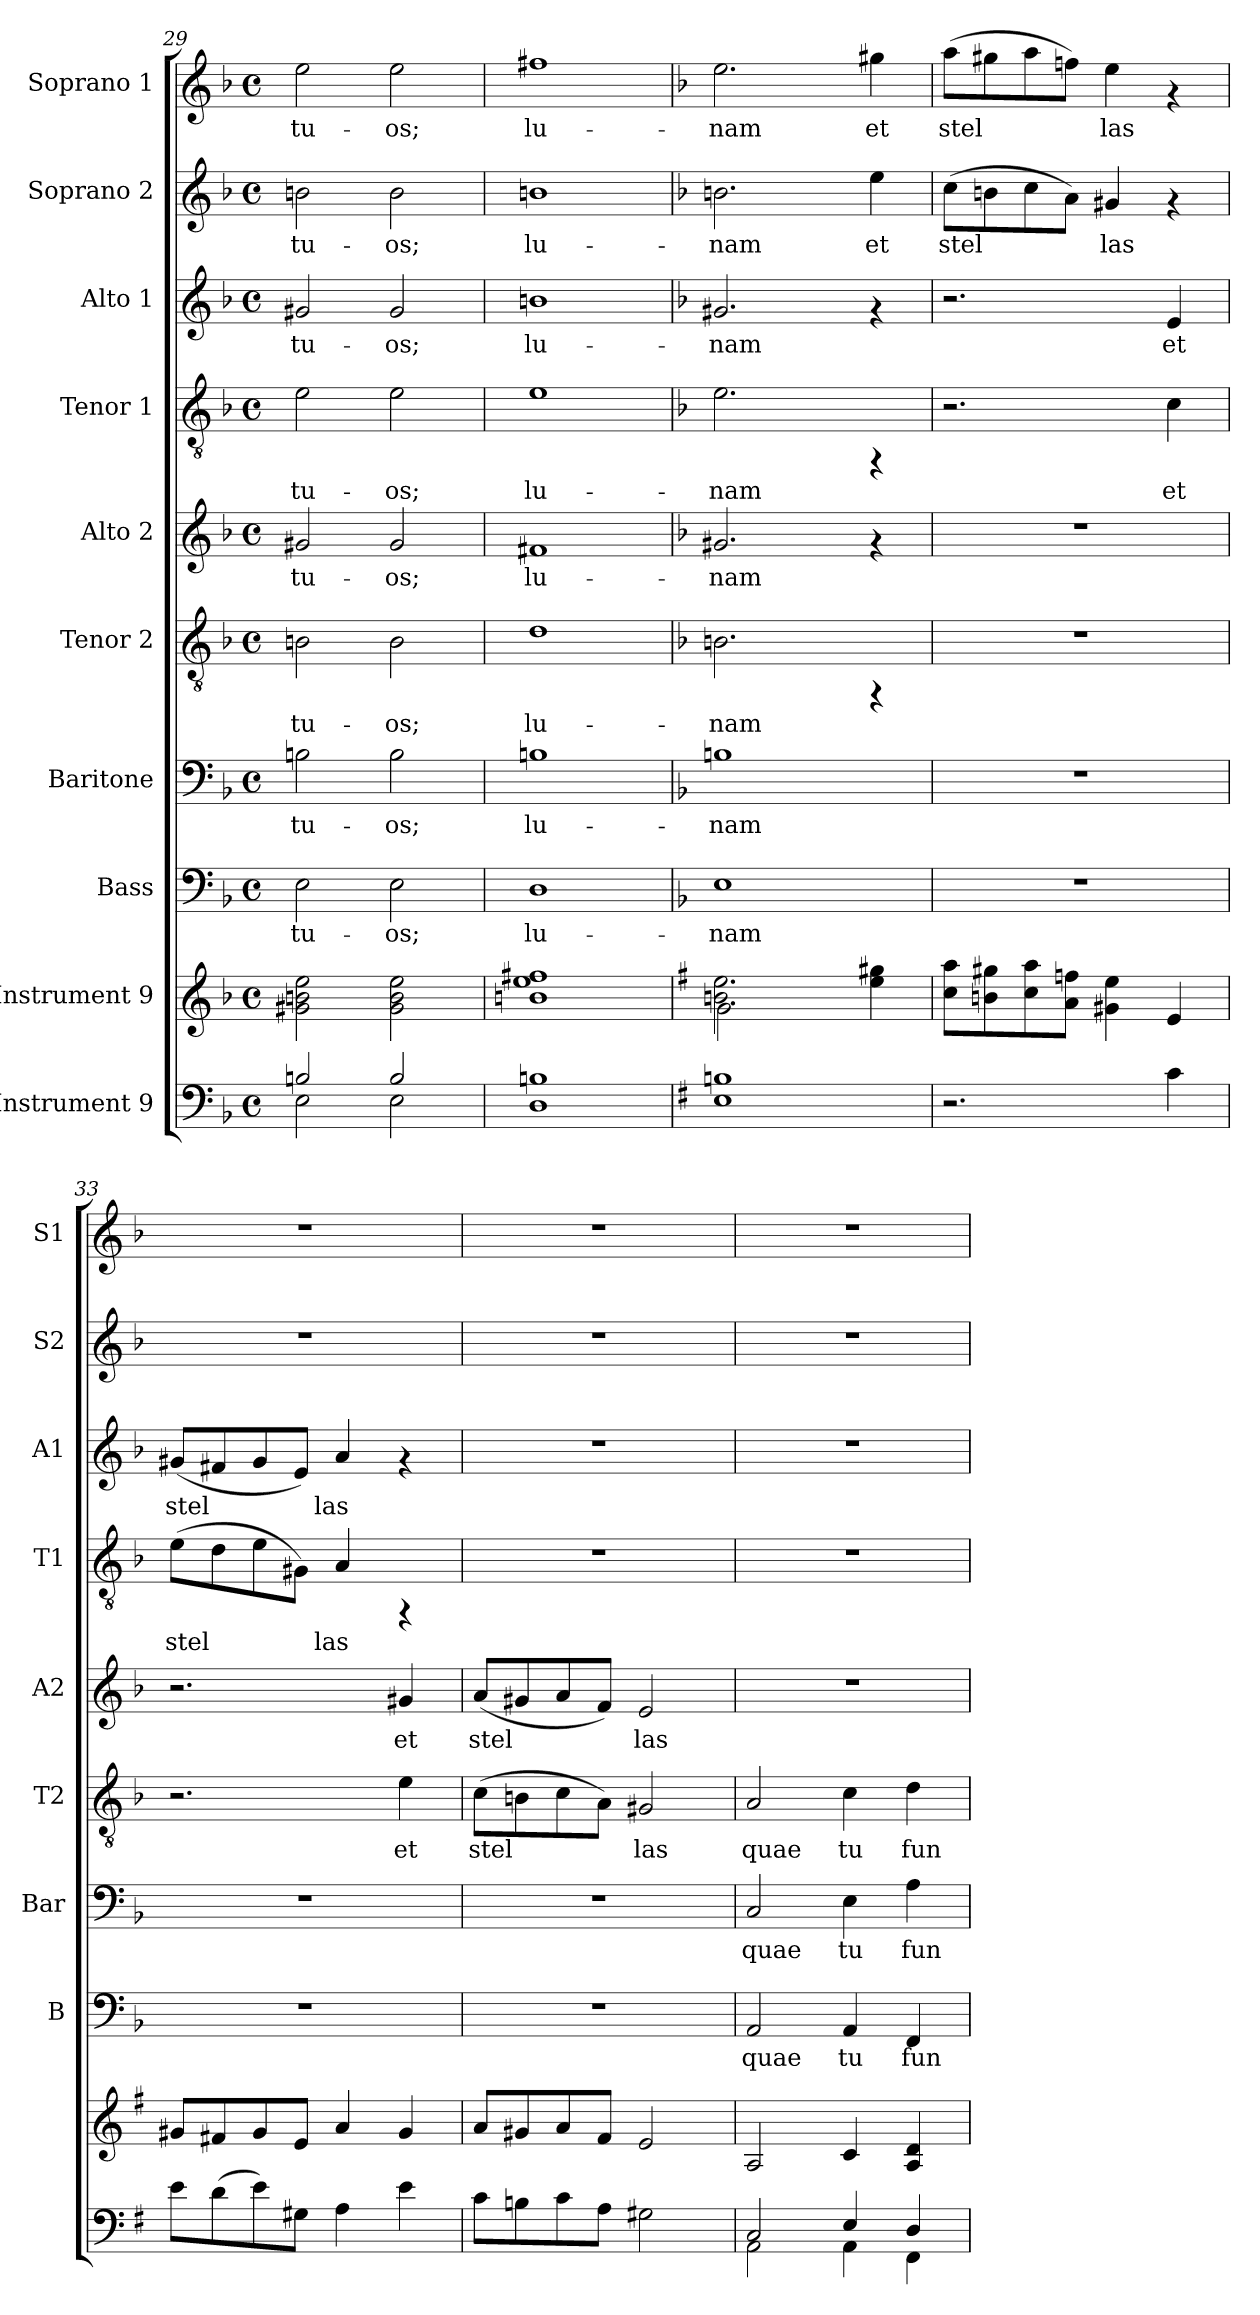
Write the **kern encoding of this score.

**kern	**kern	**kern	**text	**kern	**text	**kern	**text	**kern	**text	**kern	**text	**kern	**text	**kern	**text	**kern	**text
*part10	*part9	*part8	*part8	*part7	*part7	*part6	*part6	*part5	*part5	*part4	*part4	*part3	*part3	*part2	*part2	*part1	*part1
*staff10	*staff9	*staff8	*staff8	*staff7	*staff7	*staff6	*staff6	*staff5	*staff5	*staff4	*staff4	*staff3	*staff3	*staff2	*staff2	*staff1	*staff1
*I"Instrument 9	*I"Instrument 9	*I"Bass	*	*I"Baritone	*	*I"Tenor 2	*	*I"Alto 2	*	*I"Tenor 1	*	*I"Alto 1	*	*I"Soprano 2	*	*I"Soprano 1	*
*	*	*I'B	*	*I'Bar	*	*I'T2	*	*I'A2	*	*I'T1	*	*I'A1	*	*I'S2	*	*I'S1	*
*clefF4	*clefG2	*clefF4	*	*clefF4	*	*clefGv2	*	*clefG2	*	*clefGv2	*	*clefG2	*	*clefG2	*	*clefG2	*
*	*	*ITrd-3c-5	*	*ITrd-3c-5	*	*ITrd-3c-5	*	*ITrd-3c-5	*	*ITrd-3c-5	*	*ITrd-3c-5	*	*ITrd-3c-5	*	*ITrd-3c-5	*
*k[b-]	*k[b-]	*k[b-e-]	*	*k[b-e-]	*	*k[b-e-]	*	*k[b-e-]	*	*k[b-e-]	*	*k[b-e-]	*	*k[b-e-]	*	*k[b-e-]	*
*F:	*F:	*B-:	*	*B-:	*	*B-:	*	*B-:	*	*B-:	*	*B-:	*	*B-:	*	*B-:	*
*M4/4	*M4/4	*M4/4	*	*M4/4	*	*M4/4	*	*M4/4	*	*M4/4	*	*M4/4	*	*M4/4	*	*M4/4	*
*met(c)	*met(c)	*met(c)	*	*met(c)	*	*met(c)	*	*met(c)	*	*met(c)	*	*met(c)	*	*met(c)	*	*met(c)	*
=29	=29	=29	=29	=29	=29	=29	=29	=29	=29	=29	=29	=29	=29	=29	=29	=29	=29
*^	*	*	*	*	*	*	*	*	*	*	*	*	*	*	*	*	*
!	!	!	!	!LO:LY:b:cj	!	!LO:LY:b	!	!LO:LY:b	!	!LO:LY:b:cj	!	!LO:LY:b	!	!LO:LY:b	!	!LO:LY:b:cj	!	!LO:LY:b
2Bn/	2E\	2bn\ 2g#X\ 2ee\	2A\	tu-	2en\	tu-	2en\	tu-	2cc#X/	tu-	2a\	tu-	2cc#X/	tu-	2een\	tu-	2aa\	tu-
!	!	!	!	!LO:LY:b:cj	!	!LO:LY:b	!	!LO:LY:b	!	!LO:LY:b:cj	!	!LO:LY:b	!	!LO:LY:b	!	!LO:LY:b:cj	!	!LO:LY:b
2B/	2E\	2ee\ 2b\ 2g#\	2A\	-os;	2e\	-os;	2e\	-os;	2cc#/	-os;	2a\	-os;	2cc#/	-os;	2ee\	-os;	2aa\	-os;
!!LO:PB:g=z
=30	=30	=30	=30	=30	=30	=30	=30	=30	=30	=30	=30	=30	=30	=30	=30	=30	=30	=30
!	!	!	!	!LO:LY:b:cj	!	!LO:LY:b	!	!LO:LY:b	!	!LO:LY:b:cj	!	!LO:LY:b	!	!LO:LY:b	!	!LO:LY:b:cj	!	!LO:LY:b
*v	*v	*	*	*	*	*	*	*	*	*	*	*	*	*	*	*	*	*
1Bn 1D	1ee 1bn 1ff#X	1G	lu-	1en	lu-	1g	lu-	1bn	lu-	1a	lu-	1een	lu-	1een	lu-	1bbn	lu-
=31	=31	=31	=31	=31	=31	=31	=31	=31	=31	=31	=31	=31	=31	=31	=31	=31	=31
*k[f#]	*k[f#]	*	*	*	*	*	*	*	*	*	*	*	*	*	*	*	*
*G:	*G:	*	*	*	*	*	*	*	*	*	*	*	*	*	*	*	*
*	*^	*	*	*	*	*	*	*	*	*	*	*	*	*	*	*	*
!	!	!	!	!LO:LY:b:cj	!	!LO:LY:b	!	!LO:LY:b	!	!LO:LY:b:cj	!	!LO:LY:b	!	!LO:LY:b	!	!LO:LY:b:cj	!	!LO:LY:b
1Bn 1E	2.bn\ 2.ee\	2g\	1A	-nam	1en	-nam	2.en\	-nam	2.cc#X/	-nam	2.a\	-nam	2.cc#X/	-nam	2.een\	-nam	2.aa\	-nam
.	.	2ryy	.	.	.	.	.	.	.	.	.	.	.	.	.	.	.	.
!	!	!	!	!	!	!	!	!	!	!	!	!	!	!	!	!LO:LY:b:cj	!	!LO:LY:b
.	4gg#X\ 4ee\	.	.	.	.	.	4rFF	.	4rf	.	4rFF	.	4rf	.	4aa\	et	4ccc#X\	et
*	*v	*v	*	*	*	*	*	*	*	*	*	*	*	*	*	*	*	*
=32	=32	=32	=32	=32	=32	=32	=32	=32	=32	=32	=32	=32	=32	=32	=32	=32	=32
!	!	!	!	!	!	!	!	!	!	!	!	!	!	!	!LO:LY:b:cj	!	!LO:LY:b
2.r	8cc\ 8aa\L	1r	.	1r	.	1r	.	1r	.	2.r	.	2.r	.	(>8ff\L	stel-	(>8ddd\L	stel-
!	!	!	!	!	!	!	!	!	!	!	!	!	!	!	!LO:LY:b:cj	!	!LO:LY:b
.	8gg#X\ 8bn\	.	.	.	.	.	.	.	.	.	.	.	.	8een\	--	8ccc#X\	--
!	!	!	!	!	!	!	!	!	!	!	!	!	!	!	!LO:LY:b:cj	!	!LO:LY:b
.	8aa\ 8cc\	.	.	.	.	.	.	.	.	.	.	.	.	8ff\	--	8ddd\	--
!	!	!	!	!	!	!	!	!	!	!	!	!	!	!	!LO:LY:b:cj	!	!LO:LY:b
.	8a\ 8ffn\J	.	.	.	.	.	.	.	.	.	.	.	.	8dd\J)	--	8bb-X\J)	--
!	!	!	!	!	!	!	!	!	!	!	!	!	!	!	!LO:LY:b:cj	!	!LO:LY:b
.	4ee\ 4g#X\	.	.	.	.	.	.	.	.	.	.	.	.	4cc#X/	-las	4aa\	-las
!	!	!	!	!	!	!	!	!	!	!	!LO:LY:b	!	!LO:LY:b	!	!	!	!
4c\	4e/	.	.	.	.	.	.	.	.	4f\	et	4a/	et	4rf	.	4rf	.
=33	=33	=33	=33	=33	=33	=33	=33	=33	=33	=33	=33	=33	=33	=33	=33	=33	=33
!	!	!	!	!	!	!	!	!	!	!	!LO:LY:b	!	!LO:LY:b	!	!	!	!
8e\L	8g#X/L	1r	.	1r	.	2.r	.	2.r	.	(>8a\L	stel-	(<8cc#X/L	stel-	1r	.	1r	.
!	!	!	!	!	!	!	!	!	!	!	!LO:LY:b	!	!LO:LY:b	!	!	!	!
(<8d\	8f#X/	.	.	.	.	.	.	.	.	8g\	--	8bn/	--	.	.	.	.
!	!	!	!	!	!	!	!	!	!	!	!LO:LY:b	!	!LO:LY:b	!	!	!	!
8e\)	8g#/	.	.	.	.	.	.	.	.	8a\	--	8cc#/	--	.	.	.	.
!	!	!	!	!	!	!	!	!	!	!	!LO:LY:b	!	!LO:LY:b	!	!	!	!
8G#X\J	8e/J	.	.	.	.	.	.	.	.	8c#X\J)	--	8a/J)	--	.	.	.	.
!	!	!	!	!	!	!	!	!	!	!	!LO:LY:b	!	!LO:LY:b	!	!	!	!
4A\	4a/	.	.	.	.	.	.	.	.	4d/	-las	4dd/	-las	.	.	.	.
!	!	!	!	!	!	!	!LO:LY:b	!	!LO:LY:b:cj	!	!	!	!	!	!	!	!
4e\	4g#/	.	.	.	.	4a\	et	4cc#X/	et	4rFF	.	4rf	.	.	.	.	.
=34	=34	=34	=34	=34	=34	=34	=34	=34	=34	=34	=34	=34	=34	=34	=34	=34	=34
!	!	!	!	!	!	!	!LO:LY:b	!	!LO:LY:b:cj	!	!	!	!	!	!	!	!
8c\L	8a/L	1r	.	1r	.	(>8f\L	stel-	(<8dd/L	stel-	1r	.	1r	.	1r	.	1r	.
!	!	!	!	!	!	!	!LO:LY:b	!	!LO:LY:b:cj	!	!	!	!	!	!	!	!
8Bn\	8g#X/	.	.	.	.	8en\	--	8cc#X/	--	.	.	.	.	.	.	.	.
!	!	!	!	!	!	!	!LO:LY:b	!	!LO:LY:b:cj	!	!	!	!	!	!	!	!
8c\	8a/	.	.	.	.	8f\	--	8dd/	--	.	.	.	.	.	.	.	.
!	!	!	!	!	!	!	!LO:LY:b	!	!LO:LY:b:cj	!	!	!	!	!	!	!	!
8A\J	8f#/J	.	.	.	.	8d\J)	--	8b-/J)	--	.	.	.	.	.	.	.	.
!	!	!	!	!	!	!	!LO:LY:b	!	!LO:LY:b:cj	!	!	!	!	!	!	!	!
2G#X\	2e/	.	.	.	.	2c#X/	-las	2a/	-las	.	.	.	.	.	.	.	.
=35	=35	=35	=35	=35	=35	=35	=35	=35	=35	=35	=35	=35	=35	=35	=35	=35	=35
*^	*	*	*	*	*	*	*	*	*	*	*	*	*	*	*	*	*
!	!	!	!	!LO:LY:b:cj	!	!LO:LY:b	!	!LO:LY:b	!	!	!	!	!	!	!	!	!	!
2C/	2AA\	2A/	2D/	quae	2F/	quae	2d/	quae	1r	.	1r	.	1r	.	1r	.	1r	.
!	!	!	!	!LO:LY:b:cj	!	!LO:LY:b	!	!LO:LY:b	!	!	!	!	!	!	!	!	!	!
4E/	4AA\	4c/	4D/	tu	4A\	tu	4f\	tu	.	.	.	.	.	.	.	.	.	.
!	!	!	!	!LO:LY:b:cj	!	!LO:LY:b	!	!LO:LY:b	!	!	!	!	!	!	!	!	!	!
4D/	4FF#\	4d/ 4A/	4BB-/	fun-	4d\	fun-	4g\	fun-	.	.	.	.	.	.	.	.	.	.
*v	*v	*	*	*	*	*	*	*	*	*	*	*	*	*	*	*	*	*
=	=	=	=	=	=	=	=	=	=	=	=	=	=	=	=	=	=
*-	*-	*-	*-	*-	*-	*-	*-	*-	*-	*-	*-	*-	*-	*-	*-	*-	*-
